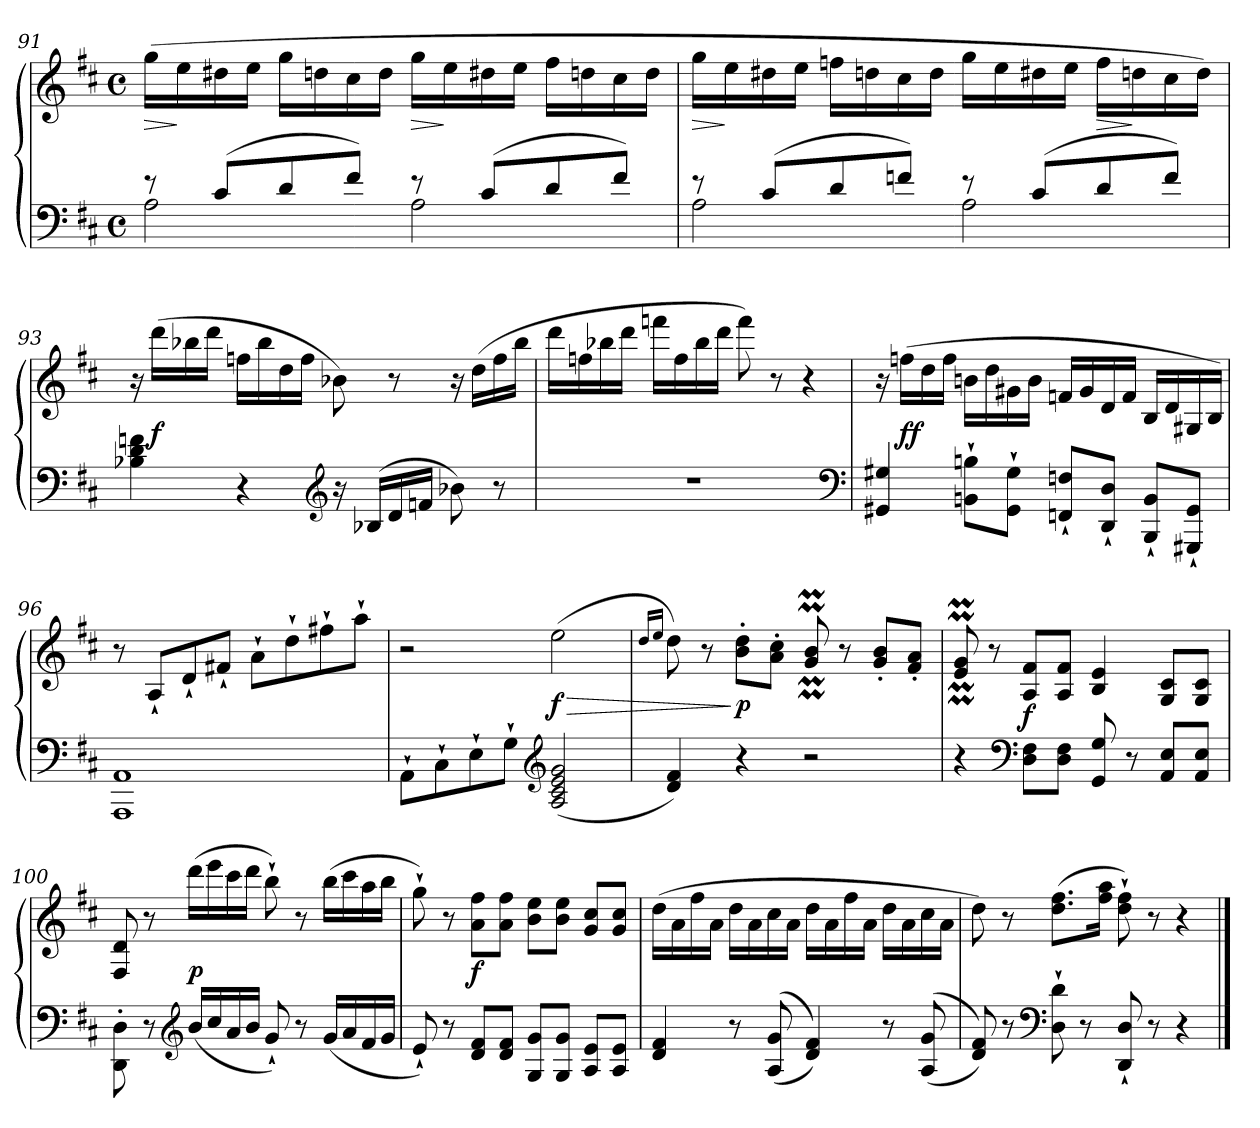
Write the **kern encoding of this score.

**kern	**kern	**dynam
*part1	*part1	*part1
*staff2	*staff1	*staff1/2
*clefF4	*clefG2	*
*k[f#c#]	*k[f#c#]	*
*D:	*D:	*
*M4/4	*M4/4	*
*met(c)	*met(c)	*
=91	=91	=91
*^	*	*
!	!	!	!LO:HP:b
8r	2A	(16ggLL	>
.	.	16ee	]
(8c#L	.	16dd#X	.
.	.	16eeJJ	.
8d	.	16ggLL	.
.	.	16ddn	.
8f#J)	.	16cc#	.
.	.	16ddJJ	.
!	!	!	!LO:HP:b
8r	2A	16ggLL	>
.	.	16ee	]
(8c#L	.	16dd#X	.
.	.	16eeJJ	.
8d	.	16ff#LL	.
.	.	16ddn	.
8f#J)	.	16cc#	.
.	.	16ddJJ	.
!!LO:LB:g=z
=92	=92	=92	=92
!	!	!	!LO:HP:b
8r	2A	16ggLL	>
.	.	16ee	]
(8c#L	.	16dd#X	.
.	.	16eeJJ	.
8d	.	16ffnLL	.
.	.	16ddn	.
8fnJ)	.	16cc#	.
.	.	16ddJJ	.
8r	2A	16ggLL	.
.	.	16ee	.
(8c#L	.	16dd#X	.
.	.	16eeJJ	.
!	!	!	!LO:HP:b
8d	.	16ffLL	>
.	.	16ddn	]
8fJ)	.	16cc#	.
.	.	16ddJJ)	.
*v	*v	*	*
=93	=93	=93
4B-X 4d 4fn	16r	.
.	(16dddLL	f
.	16bb-X	.
.	16dddJJ	.
4r	16ffnLL	.
.	16bb-	.
.	16dd	.
.	16ffJJ	.
*clefG2	*	*
16r	8b-X)	.
(16B-XLL	.	.
16d	8r	.
16fnJJ	.	.
8b-X)	16r	.
.	(16ddLL	.
8r	16ff	.
.	16bb-JJ	.
=94	=94	=94
1r	16dddLL	.
.	16ffn	.
.	16bb-X	.
.	16dddJJ	.
.	16fffnLL	.
.	16ff	.
.	16bb-	.
.	16dddJJ	.
.	8fff)	.
.	8r	.
.	4r	.
*clefF4	*	*
!!LO:LB:g=z
=95	=95	=95
4GG#X 4G#X	16r	.
.	(16ffnLL	ff
.	16dd	.
.	16ffJJ	.
8BBn` 8Bn`L	16bnLL	.
.	16dd	.
8GG#` 8G#`J	16g#X	.
.	16bJJ	.
8FFn` 8Fn`L	16fnLL	.
.	16g#	.
8DD` 8D`J	16d	.
.	16fJJ	.
8BBB` 8BB`L	16BLL	.
.	16d	.
8GGG#X` 8GG#`J	16G#X	.
.	16BJJ)	.
=96	=96	=96
1AAA 1AA	8r	.
.	8A`L	.
.	8d`	.
.	8f#X`J	.
.	8a`L	.
.	8dd`	.
.	8ff#X`	.
.	8aa`J	.
=97	=97	=97
8AA`L	2r	.
8C#`	.	.
8E`	.	.
8G`J	.	.
*clefG2	*	*
(2A 2c# 2e 2g	(2ee	> f
=98	=98	=98
.	16qddLL	.
.	16qeeJJ	.
4d 4f#)	8dd)	.
.	8r	.
4r	8b' 8dd'L	] p
.	8a' 8cc#'J	.
2r	8gM 8bM	.
.	8r	.
.	8g' 8b'L	.
.	8f#' 8a'J	.
=99	=99	=99
4r	8eM 8gM	.
.	8r	.
*clefF4	*	*
8D 8F#L	8A 8f#L	f
8D 8F#J	8A 8f#J	.
8GG 8G	4B 4e	.
8r	.	.
8AA 8EL	8G 8c#L	.
8AA 8EJ	8G 8c#J	.
!!LO:LB:g=z
=100	=100	=100
8DD'\ 8D'\	8F#/ 8d/	.
8r	8r	.
*clefG2	*	*
(<16b/LL	(16dddLL	p
16cc#/	16eee	.
16a/	16ccc#	.
16b/JJ	16dddJJ	.
8g`)	8bb`)	.
8r	8r	.
(16g/LL	(16bbLL	.
16a/	16ccc#	.
16f#/	16aa	.
16g/JJ	16bbJJ	.
=101	=101	=101
8e`)	8gg`)	.
8r	8r	.
8d 8f#L	8a 8ff#L	f
8d 8f#J	8a 8ff#J	.
8G 8gL	8b 8eeL	.
8G 8gJ	8b 8eeJ	.
8A 8eL	8g 8cc#L	.
8A 8eJ	8g 8cc#J	.
=102	=102	=102
4d 4f#	(16ddLL	.
.	16a	.
.	16ff#	.
.	16aJJ	.
8r	16ddLL	.
.	16a	.
(<(>8A 8g	16cc#	.
.	16aJJ	.
4d 4f#))	16ddLL	.
.	16a	.
.	16ff#	.
.	16aJJ	.
8r	16ddLL	.
.	16a	.
(<(>8A 8g	16cc#	.
.	16aJJ	.
=103	=103	=103
8d 8f#))	8dd)	.
8r	8r	.
*clefF4	*	*
8D` 8d`	(8.dd 8.ff#L	.
8r	.	.
.	16ff# 16aaJk	.
8DD` 8D`	8dd` 8ff#`)	.
8r	8r	.
4r	4r	.
==	==	==
*-	*-	*-
